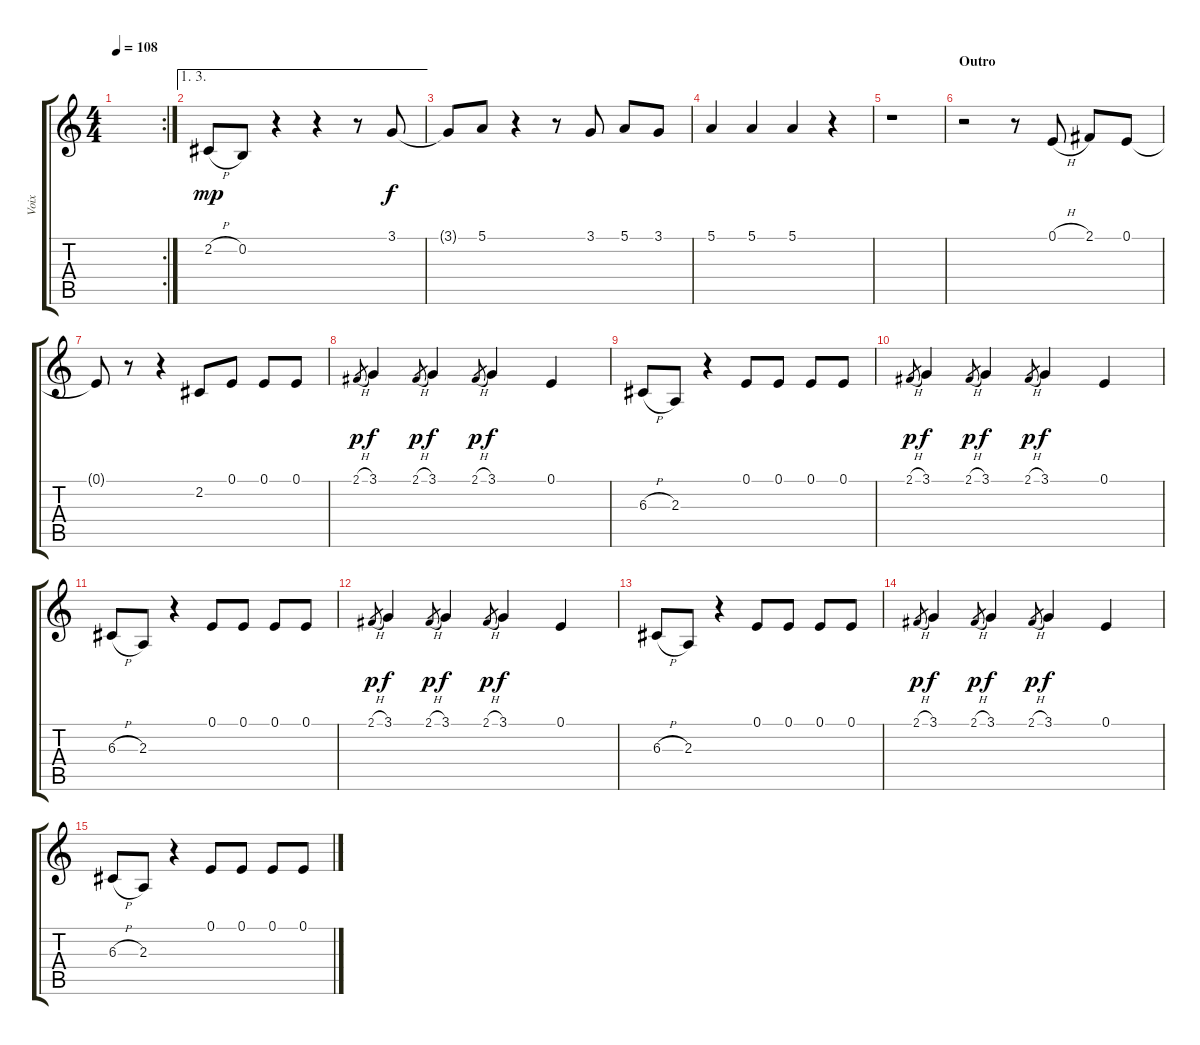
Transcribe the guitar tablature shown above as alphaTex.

\track ("Voix" "Voix") {instrument clarinet}
\staff {score tabs}
\tuning (E4 B3 G3 D3 A2 E2) {hide}
\rc 2
\ts (4 4)
\tempo 108
\clef g2
\ks c
|
\ae (1 3)
2.2{h}.8{dy mp} 0.2.8 r.4 r.4 r.8 3.1.8{dy f} |
3.1{t}.8 5.1.8 r.4 r.8 3.1.8 5.1.8 3.1.8 |
5.1.4 5.1.4 5.1.4 r.4 |
r.1 |
\section ("" "Outro")
r.2 r.8 0.1{h}.8 2.1.8 0.1.8 |
0.1{t}.8 r.8 r.4 2.2.8 0.1.8 0.1.8 0.1.8 |
2.1{h}.8{gr dy p} 3.1.4{dy f} 2.1{h}.8{gr dy p} 3.1.4{dy f} 2.1{h}.8{gr dy p} 3.1.4{dy f} 0.1.4 |
6.3{h}.8 2.3.8 r.4 0.1.8 0.1.8 0.1.8 0.1.8 |
2.1{h}.8{gr dy p} 3.1.4{dy f} 2.1{h}.8{gr dy p} 3.1.4{dy f} 2.1{h}.8{gr dy p} 3.1.4{dy f} 0.1.4 |
6.3{h}.8 2.3.8 r.4 0.1.8 0.1.8 0.1.8 0.1.8 |
2.1{h}.8{gr dy p} 3.1.4{dy f} 2.1{h}.8{gr dy p} 3.1.4{dy f} 2.1{h}.8{gr dy p} 3.1.4{dy f} 0.1.4 |
6.3{h}.8 2.3.8 r.4 0.1.8 0.1.8 0.1.8 0.1.8 |
2.1{h}.8{gr dy p} 3.1.4{dy f} 2.1{h}.8{gr dy p} 3.1.4{dy f} 2.1{h}.8{gr dy p} 3.1.4{dy f} 0.1.4 |
6.3{h}.8 2.3.8 r.4 0.1.8 0.1.8 0.1.8 0.1.8
